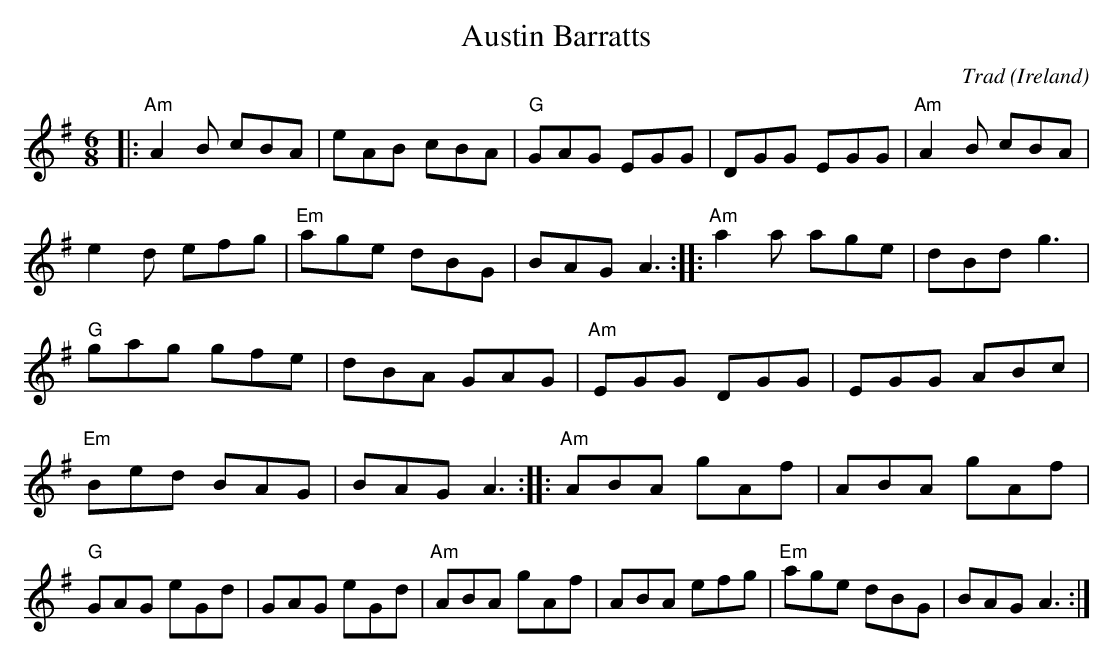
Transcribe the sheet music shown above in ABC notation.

X:1
T:Austin Barratts
C:Trad
O:Ireland
M:6/8
L:1/8
E:12
K:G
|:"Am"A2 B cBA|eAB cBA|"G"GAG EGG|DGG EGG|\
"Am"A2 B cBA|e2 d efg|"Em"age dBG|BAG A3::\
"Am"a2 a age|dBd g3|"G"gag gfe|dBA GAG|\
"Am"EGG DGG|EGG ABc|"Em"Bed BAG|BAG A3::\
"Am"ABA gAf|ABA gAf|"G"GAG eGd|GAG eGd|\
"Am"ABA gAf|ABA efg|"Em"age dBG|BAG A3:|**
